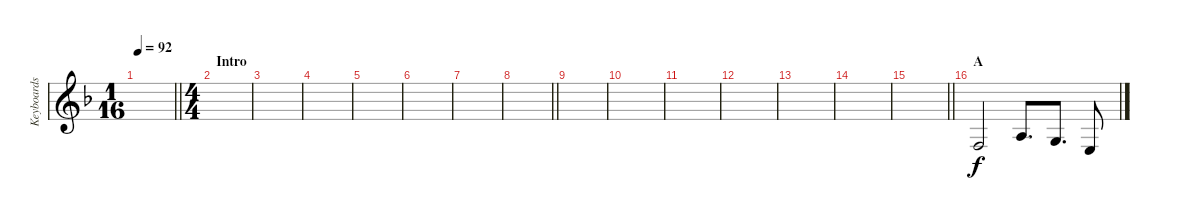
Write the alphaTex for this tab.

\track ("Keyboards" "Keyboards") {instrument stringensemble1}
\staff {score}
\tuning (E4 B3 G3 D3 A2 D2) {hide}
\ts (1 16)
\tempo 92
\clef g2
\barLineRight lightlight
\ks f
|
\ts (4 4)
\section ("" "Intro")
|
|
|
|
|
|
\barLineRight lightlight
|
\section ("" "")
|
|
|
|
|
|
\barLineRight lightlight
|
\section ("" "A")
3.4.2 2.3.8{d} 0.3.8{d} 2.4.8
